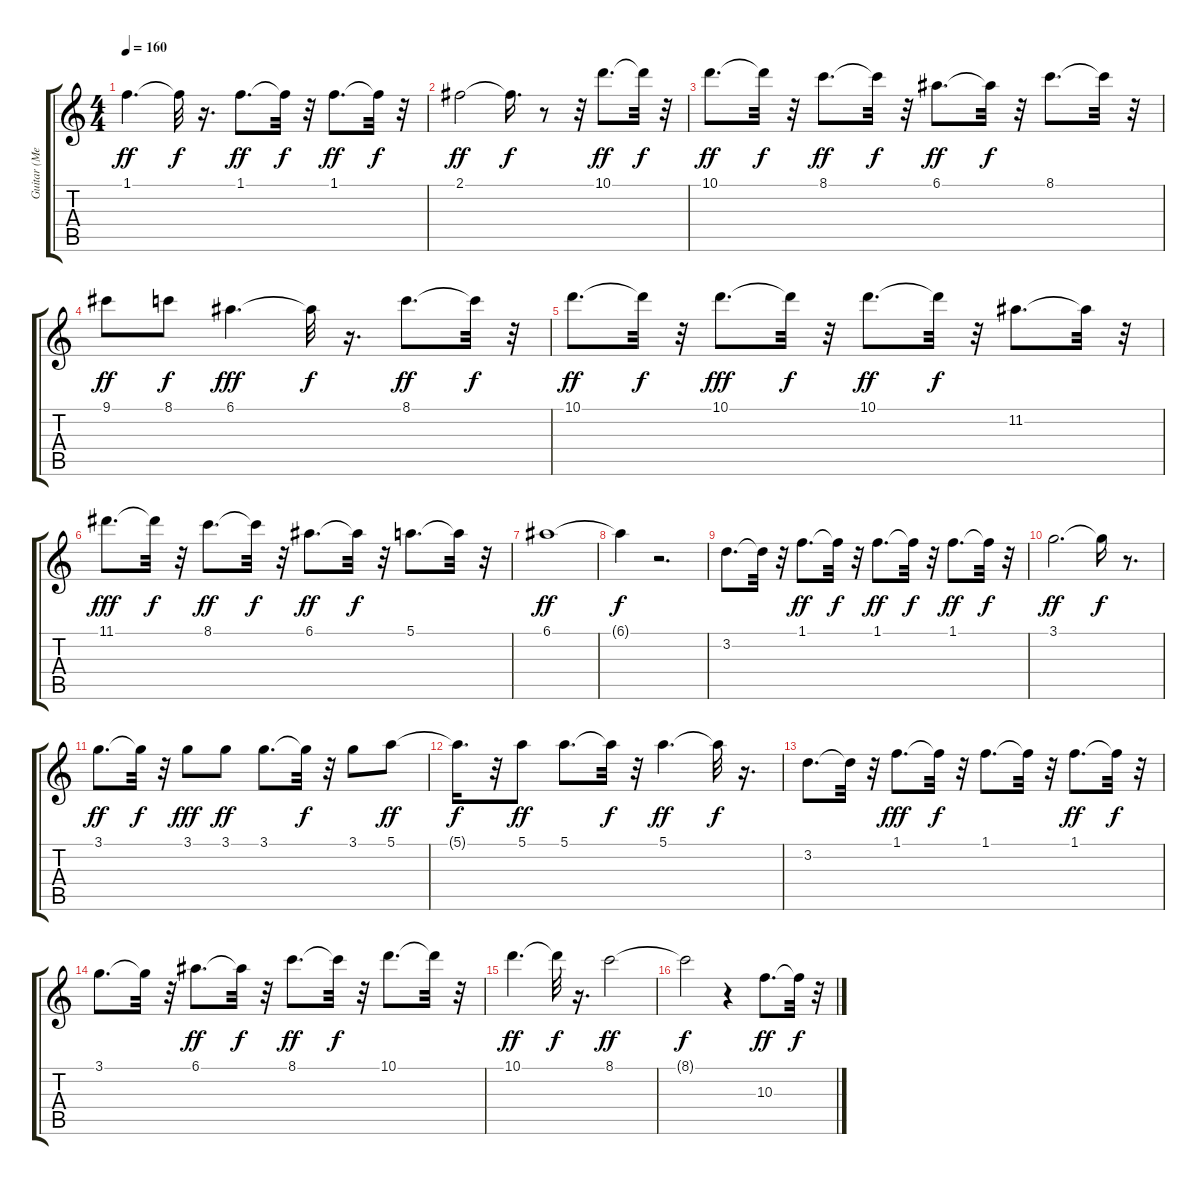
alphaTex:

\track ("Guitar (Melody)" "Guitar (Me") {instrument acousticguitarsteel}
\staff {score tabs}
\tuning (E4 B3 G3 D3 A2 E2) {hide}
\ts (4 4)
\tempo 160
\clef g2
\ks c
1.1.4{d dy ff} 1.1{t}.32{dy f} r.16{d} 1.1.8{d dy ff} 1.1{t}.32{dy f} r.32 1.1.8{d dy ff} 1.1{t}.32{dy f} r.32 |
2.1.2{dy ff} 2.1{t}.16{d dy f} r.8 r.32 10.1.8{d dy ff} 10.1{t}.32{dy f} r.32 |
10.1.8{d dy ff} 10.1{t}.32{dy f} r.32 8.1.8{d dy ff} 8.1{t}.32{dy f} r.32 6.1.8{d dy ff} 6.1{t}.32{dy f} r.32 8.1.8{d} 8.1{t}.32 r.32 |
9.1.8{dy ff} 8.1.8{dy f} 6.1.4{d dy fff} 6.1{t}.32{dy f} r.16{d} 8.1.8{d dy ff} 8.1{t}.32{dy f} r.32 |
10.1.8{d dy ff} 10.1{t}.32{dy f} r.32 10.1.8{d dy fff} 10.1{t}.32{dy f} r.32 10.1.8{d dy ff} 10.1{t}.32{dy f} r.32 11.2.8{d} 11.2{t}.32 r.32 |
11.1.8{d dy fff} 11.1{t}.32{dy f} r.32 8.1.8{d dy ff} 8.1{t}.32{dy f} r.32 6.1.8{d dy ff} 6.1{t}.32{dy f} r.32 5.1.8{d} 5.1{t}.32 r.32 |
6.1.1{dy ff} |
6.1{t}.4{dy f} r.2{d} |
3.2.8{d} 3.2{t}.32 r.32 1.1.8{d dy ff} 1.1{t}.32{dy f} r.32 1.1.8{d dy ff} 1.1{t}.32{dy f} r.32 1.1.8{d dy ff} 1.1{t}.32{dy f} r.32 |
3.1.2{d dy ff} 3.1{t}.16{dy f} r.8{d} |
3.1.8{d dy ff} 3.1{t}.32{dy f} r.32 3.1.8{dy fff} 3.1.8{dy ff} 3.1.8{d} 3.1{t}.32{dy f} r.32 3.1.8 5.1.8{dy ff} |
5.1{t}.16{d dy f} r.32 5.1.8{dy ff} 5.1.8{d} 5.1{t}.32{dy f} r.32 5.1.4{d dy ff} 5.1{t}.32{dy f} r.16{d} |
3.2.8{d} 3.2{t}.32 r.32 1.1.8{d dy fff} 1.1{t}.32{dy f} r.32 1.1.8{d} 1.1{t}.32 r.32 1.1.8{d dy ff} 1.1{t}.32{dy f} r.32 |
3.1.8{d} 3.1{t}.32 r.32 6.1.8{d dy ff} 6.1{t}.32{dy f} r.32 8.1.8{d dy ff} 8.1{t}.32{dy f} r.32 10.1.8{d} 10.1{t}.32 r.32 |
10.1.4{d dy ff} 10.1{t}.32{dy f} r.16{d} 8.1.2{dy ff} |
8.1{t}.2{dy f} r.4 10.3.8{d dy ff} 10.3{t}.32{dy f} r.32
